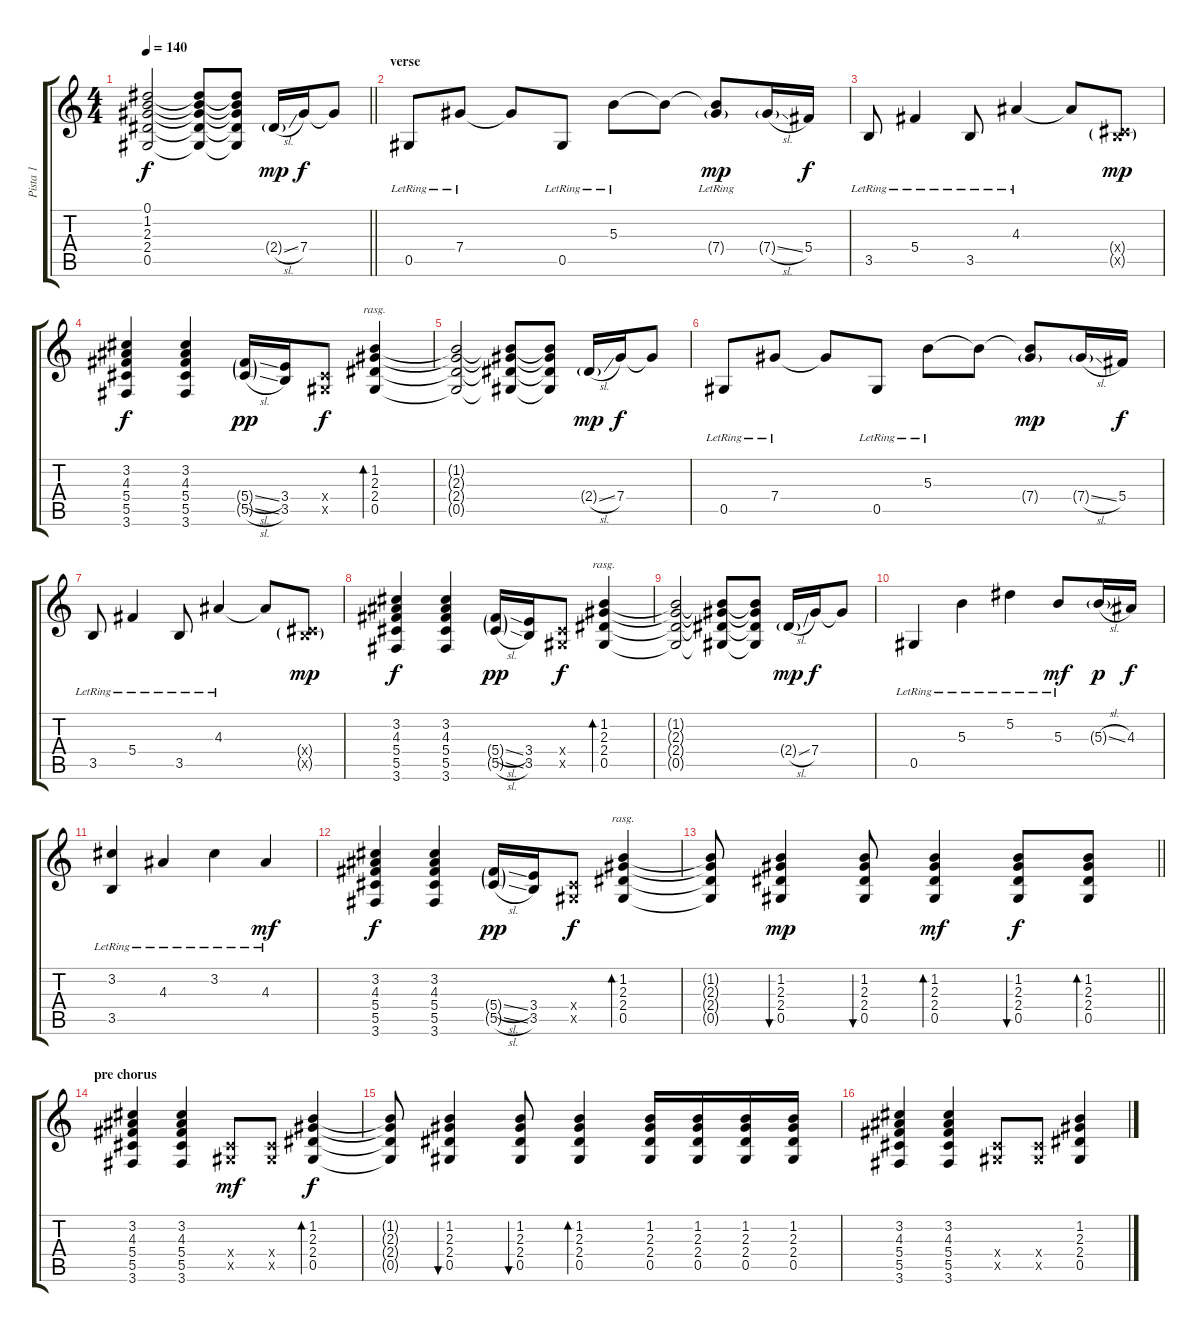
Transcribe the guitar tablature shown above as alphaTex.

\track ("Pista 1" "Pista 1") {instrument electricguitarjazz}
\staff {score tabs}
\tuning (Eb4 Bb3 Gb3 Db3 Ab2 Eb2) {hide}
\ts (4 4)
\tempo 140
\clef g2
\barLineRight lightlight
\ks c
(0.1{t} 1.2{t} 2.3{t} 2.4{t} 0.5{t}).2{dy f} (0.1{t} 1.2{t} 2.3{t} 2.4{t} 0.5{t}).8 (0.1{t} 1.2{t} 2.3{t} 2.4{t} 0.5{t}).8 2.4{sl g}.16{dy mp instrument guitarfretnoise} 7.4.16{dy f} 7.4{t}.8 |
\section ("" "verse")
0.5{lr}.8{instrument electricguitarjazz} 7.4{lr}.8 7.4{t}.8 0.5{lr}.8 5.3{lr}.8 5.3{t}.8 (5.3{t} 7.4{g lr}).8{dy mp} 7.4{sl g}.16{instrument guitarfretnoise} 5.4.16{dy f} |
3.5{lr}.8{instrument electricguitarjazz} 5.4{lr}.4 3.5{lr}.8 4.3{lr}.4 4.3{t}.8 (0.4{g x} 3.5{g x}).8{dy mp} |
(3.2 4.3 5.4 5.5 3.6).4{dy f} (3.2 4.3 5.4 5.5 3.6).4 (5.4{sl g} 5.5{sl g}).16{dy pp instrument guitarfretnoise} (3.4 3.5).16 (0.4{x} 0.5{x}).8{dy f instrument electricguitarjazz} (1.2 2.3 2.4 0.5).4{bd 30 rasg ii} |
(1.2{t} 2.3{t} 2.4{t} 0.5{t}).2 (1.2{t} 2.3{t} 2.4{t} 0.5{t}).8 (1.2{t} 2.3{t} 2.4{t} 0.5{t}).8 2.4{sl g}.16{dy mp instrument guitarfretnoise} 7.4.16{dy f} 7.4{t}.8 |
0.5{lr}.8{instrument electricguitarjazz} 7.4{lr}.8 7.4{t}.8 0.5{lr}.8 5.3{lr}.8 5.3{t}.8 (5.3{t} 7.4{g}).8{dy mp} 7.4{sl g}.16{instrument guitarfretnoise} 5.4.16{dy f} |
3.5{lr}.8{instrument electricguitarjazz} 5.4{lr}.4 3.5{lr}.8 4.3{lr}.4 4.3{t}.8 (0.4{g x} 3.5{g x}).8{dy mp} |
(3.2 4.3 5.4 5.5 3.6).4{dy f} (3.2 4.3 5.4 5.5 3.6).4 (5.4{sl g} 5.5{sl g}).16{dy pp instrument guitarfretnoise} (3.4 3.5).16 (0.4{x} 0.5{x}).8{dy f instrument electricguitarjazz} (1.2 2.3 2.4 0.5).4{bd 30 rasg ii} |
(1.2{t} 2.3{t} 2.4{t} 0.5{t}).2 (1.2{t} 2.3{t} 2.4{t} 0.5{t}).8 (1.2{t} 2.3{t} 2.4{t} 0.5{t}).8 2.4{sl g}.16{dy mp instrument guitarfretnoise} 7.4.16{dy f} 7.4{t}.8 |
0.5{lr}.4{instrument electricguitarjazz} 5.3{lr}.4 5.2{lr}.4 5.3{lr}.8{dy mf} 5.3{sl g}.16{dy p instrument guitarfretnoise} 4.3.16{dy f} |
(3.2{lr} 3.5{lr}).4{instrument electricguitarjazz} 4.3{lr}.4 3.2{lr}.4 4.3{lr}.4{dy mf} |
(3.2 4.3 5.4 5.5 3.6).4{dy f} (3.2 4.3 5.4 5.5 3.6).4 (5.4{sl g} 5.5{sl g}).16{dy pp instrument guitarfretnoise} (3.4 3.5).16 (0.4{x} 0.5{x}).8{dy f instrument electricguitarjazz} (1.2 2.3 2.4 0.5).4{bd 30 rasg ii} |
\barLineRight lightlight
(1.2{t} 2.3{t} 2.4{t} 0.5{t}).8 (1.2 2.3 2.4 0.5).4{bu 30 dy mp} (1.2 2.3 2.4 0.5).8{bu 30} (1.2 2.3 2.4 0.5).4{bd 30 dy mf} (1.2 2.3 2.4 0.5).8{bu 30 dy f} (1.2 2.3 2.4 0.5).8{bd 30} |
\section ("" "pre chorus")
(3.2 4.3 5.4 5.5 3.6).4 (3.2 4.3 5.4 5.5 3.6).4 (0.4{x} 0.5{x}).8{dy mf} (0.4{x} 0.5{x}).8 (1.2 2.3 2.4 0.5).4{bd 30 dy f} |
(1.2{t} 2.3{t} 2.4{t} 0.5{t}).8 (1.2 2.3 2.4 0.5).4{bu 30} (1.2 2.3 2.4 0.5).8{bu 30} (1.2 2.3 2.4 0.5).4{bd 30} (1.2 2.3 2.4 0.5).16 (1.2 2.3 2.4 0.5).16 (1.2 2.3 2.4 0.5).16 (1.2 2.3 2.4 0.5).16 |
(3.2 4.3 5.4 5.5 3.6).4 (3.2 4.3 5.4 5.5 3.6).4 (0.4{x} 0.5{x}).8 (0.4{x} 0.5{x}).8 (1.2 2.3 2.4 0.5).4
